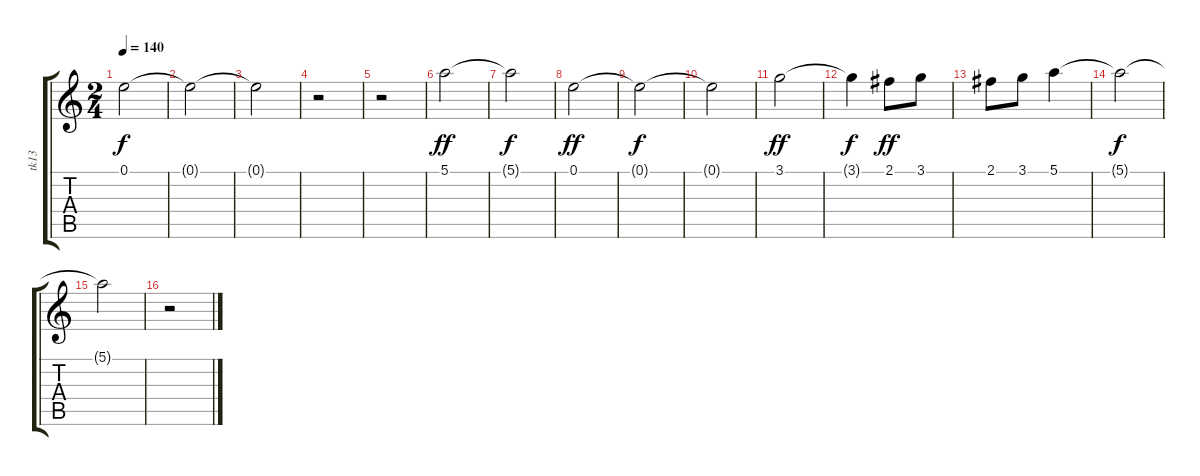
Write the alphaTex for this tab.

\track ("tk13" "tk13") {instrument electricguitarjazz}
\staff {score tabs}
\tuning (E4 B3 G3 D3 A2 E2) {hide}
\ts (2 4)
\tempo 140
\clef g2
\ks c
0.1{t}.2{dy f} |
0.1{t}.2 |
0.1{t}.2 |
r.2 |
r.2 |
5.1.2{dy ff} |
5.1{t}.2{dy f} |
0.1.2{dy ff} |
0.1{t}.2{dy f} |
0.1{t}.2 |
3.1.2{dy ff} |
3.1{t}.4{dy f} 2.1.8{dy ff} 3.1.8 |
2.1.8 3.1.8 5.1.4 |
5.1{t}.2{dy f} |
5.1{t}.2 |
r.2
